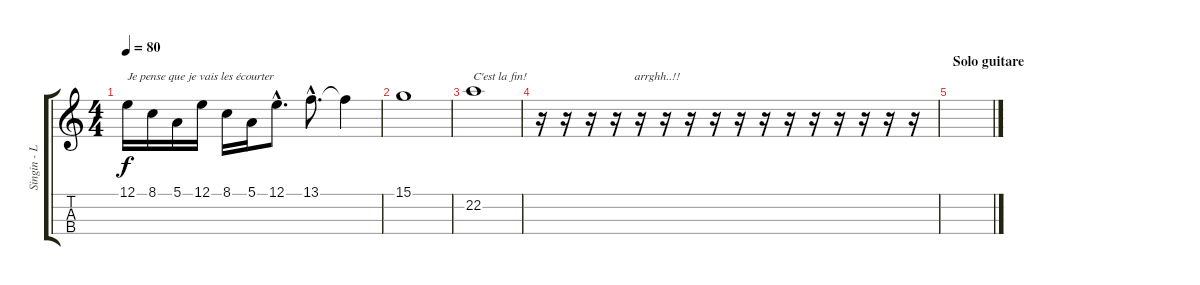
\track ("Singin - Leny & Co" "Singin - L") {instrument oboe}
\staff {score tabs}
\tuning (E4 B3 G3 D3) {hide}
\ts (4 4)
\tempo 80
\clef g2
\ks c
12.1.16{txt "Je pense que je vais les écourter" dy f} 8.1.16 5.1.16 12.1.16 8.1.16 5.1.16 12.1{hac}.8{d} 13.1{hac}.8{d} 13.1{t}.4 |
15.1.1 |
22.2.1{txt "C'est la fin!"} |
r.16{txt "                               arrghh..!!"} r.16 r.16 r.16 r.16 r.16 r.16 r.16 r.16 r.16 r.16 r.16 r.16 r.16 r.16 r.16 |
\section ("" "Solo guitare")
